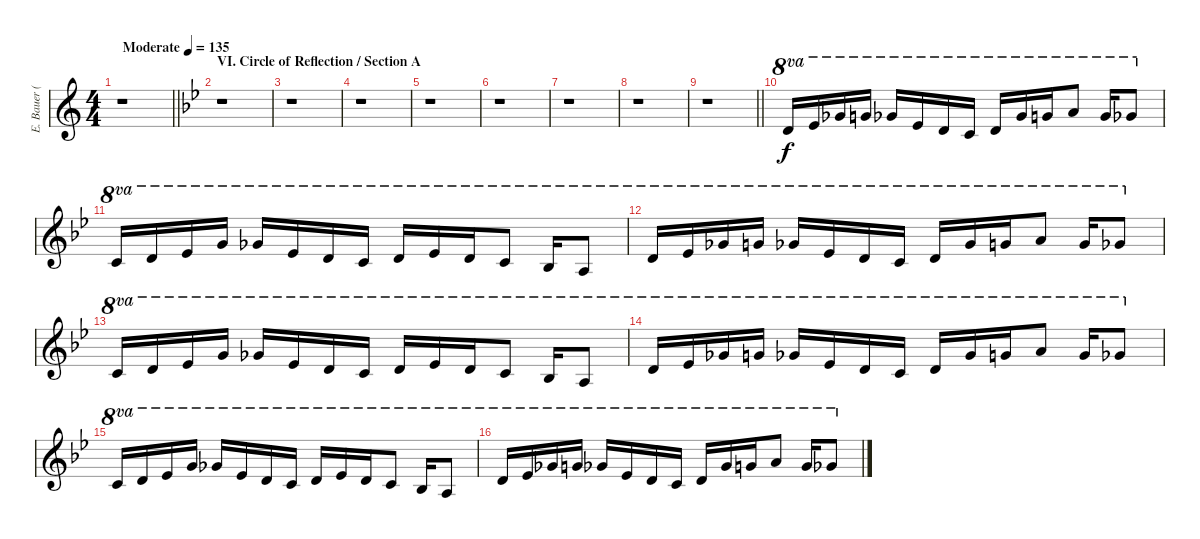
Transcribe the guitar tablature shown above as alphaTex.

\track ("E. Bauer (Keyboard)" "E. Bauer (") {instrument sitar}
\staff {score}
\tuning (E4 B3 G3 D3 A2 E2) {hide}
\ts (4 4)
\tempo (135 "Moderate")
\clef g2
\barLineRight lightlight
\ks c
r.1{dy f instrument sitar} |
\section ("" "VI. Circle of Reflection / Section A")
\ks gminor
r.1 |
r.1 |
r.1 |
r.1 |
r.1 |
r.1 |
r.1 |
\barLineRight lightlight
r.1 |
10.1.16{ot 8va} 11.1.16{ot 8va} 14.1.16{ot 8va} 15.1.16{ot 8va} 14.1.16{ot 8va} 11.1.16{ot 8va} 10.1.16{ot 8va} 8.1.16{ot 8va} 10.1.16{ot 8va} 14.1.16{ot 8va} 15.1.16{ot 8va} 17.1.8{ot 8va} 15.1.16{ot 8va} 14.1.8{ot 8va} |
8.1.16{ot 8va} 10.1.16{ot 8va} 11.1.16{ot 8va} 15.1.16{ot 8va} 14.1.16{ot 8va} 11.1.16{ot 8va} 10.1.16{ot 8va} 8.1.16{ot 8va} 10.1.16{ot 8va} 11.1.16{ot 8va} 10.1.16{ot 8va} 8.1.8{ot 8va} 6.1.16{ot 8va} 5.1.8{ot 8va} |
10.1.16{ot 8va} 11.1.16{ot 8va} 14.1.16{ot 8va} 15.1.16{ot 8va} 14.1.16{ot 8va} 11.1.16{ot 8va} 10.1.16{ot 8va} 8.1.16{ot 8va} 10.1.16{ot 8va} 14.1.16{ot 8va} 15.1.16{ot 8va} 17.1.8{ot 8va} 15.1.16{ot 8va} 14.1.8{ot 8va} |
8.1.16{ot 8va} 10.1.16{ot 8va} 11.1.16{ot 8va} 15.1.16{ot 8va} 14.1.16{ot 8va} 11.1.16{ot 8va} 10.1.16{ot 8va} 8.1.16{ot 8va} 10.1.16{ot 8va} 11.1.16{ot 8va} 10.1.16{ot 8va} 8.1.8{ot 8va} 6.1.16{ot 8va} 5.1.8{ot 8va} |
10.1.16{ot 8va} 11.1.16{ot 8va} 14.1.16{ot 8va} 15.1.16{ot 8va} 14.1.16{ot 8va} 11.1.16{ot 8va} 10.1.16{ot 8va} 8.1.16{ot 8va} 10.1.16{ot 8va} 14.1.16{ot 8va} 15.1.16{ot 8va} 17.1.8{ot 8va} 15.1.16{ot 8va} 14.1.8{ot 8va} |
8.1.16{ot 8va} 10.1.16{ot 8va} 11.1.16{ot 8va} 15.1.16{ot 8va} 14.1.16{ot 8va} 11.1.16{ot 8va} 10.1.16{ot 8va} 8.1.16{ot 8va} 10.1.16{ot 8va} 11.1.16{ot 8va} 10.1.16{ot 8va} 8.1.8{ot 8va} 6.1.16{ot 8va} 5.1.8{ot 8va} |
10.1.16{ot 8va} 11.1.16{ot 8va} 14.1.16{ot 8va} 15.1.16{ot 8va} 14.1.16{ot 8va} 11.1.16{ot 8va} 10.1.16{ot 8va} 8.1.16{ot 8va} 10.1.16{ot 8va} 14.1.16{ot 8va} 15.1.16{ot 8va} 17.1.8{ot 8va} 15.1.16{ot 8va} 14.1.8{ot 8va}
